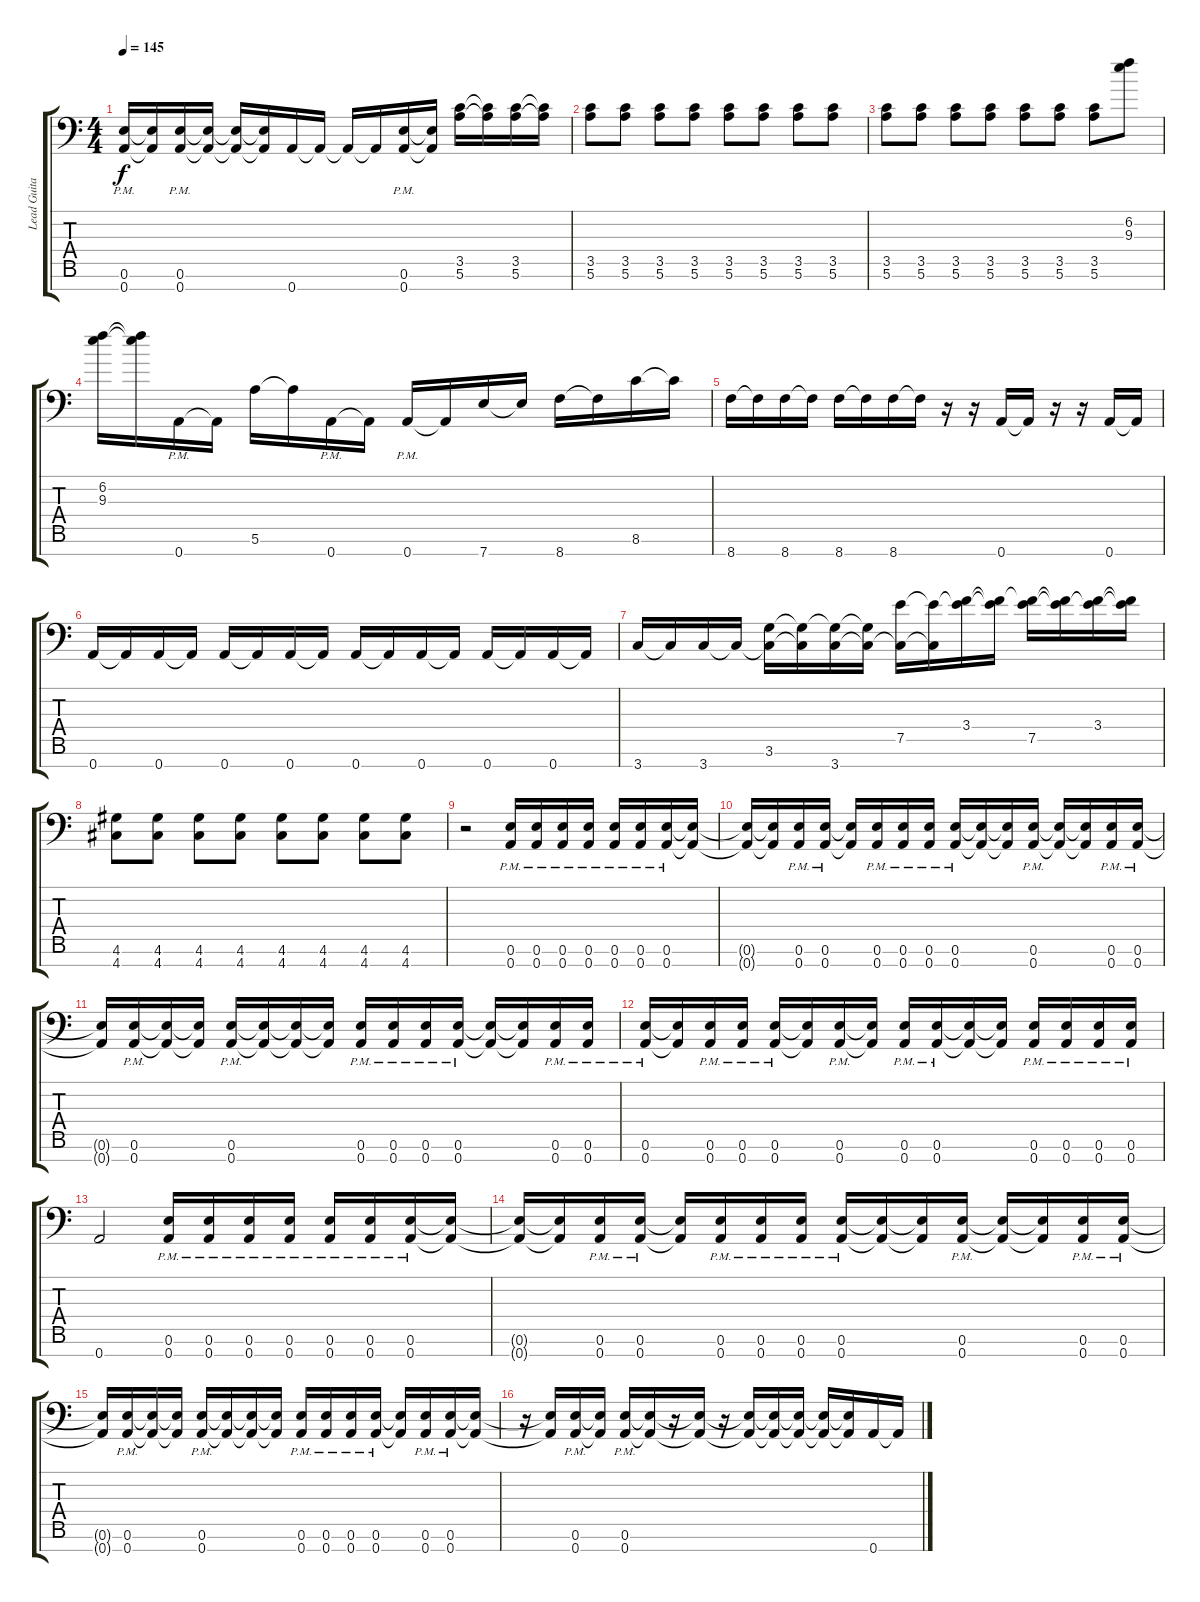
\track ("Lead Guitar" "Lead Guita") {instrument distortionguitar}
\staff {score tabs}
\tuning (E4 B3 G3 D3 A2 E2 A1) {hide}
\ts (4 4)
\tempo 145
\clef f4
\ks c
(0.6{pm} 0.7{pm}).16{dy f} (0.6{t} 0.7{t}).16 (0.6{pm} 0.7{pm}).16 (0.6{t} 0.7{t}).16 (0.6{t} 0.7{t}).16 (0.6{t} 0.7{t}).16 0.7.16 0.7{t}.16 0.7{t}.16 0.7{t}.16 (0.6{pm} 0.7{pm}).16 (0.6{t} 0.7{t}).16 (3.5 5.6).16 (3.5{t} 5.6{t}).16 (3.5 5.6).16 (3.5{t} 5.6{t}).16 |
(3.5 5.6).8 (3.5 5.6).8 (3.5 5.6).8 (3.5 5.6).8 (3.5 5.6).8 (3.5 5.6).8 (3.5 5.6).8 (3.5 5.6).8 |
(3.5 5.6).8 (3.5 5.6).8 (3.5 5.6).8 (3.5 5.6).8 (3.5 5.6).8 (3.5 5.6).8 (3.5 5.6).8 (6.2 9.3).8 |
(6.2 9.3).16 (6.2{t} 9.3{t}).16 0.7{pm}.16 0.7{t}.16 5.6.16 5.6{t}.16 0.7{pm}.16 0.7{t}.16 0.7{pm}.16 0.7{t}.16 7.7.16 7.7{t}.16 8.7.16 8.7{t}.16 8.6.16 8.6{t}.16 |
8.7.16 8.7{t}.16 8.7.16 8.7{t}.16 8.7.16 8.7{t}.16 8.7.16 8.7{t}.16 r.16 r.16 0.7.16 0.7{t}.16 r.16 r.16 0.7.16 0.7{t}.16 |
0.7.16 0.7{t}.16 0.7.16 0.7{t}.16 0.7.16 0.7{t}.16 0.7.16 0.7{t}.16 0.7.16 0.7{t}.16 0.7.16 0.7{t}.16 0.7.16 0.7{t}.16 0.7.16 0.7{t}.16 |
3.7.16 3.7{t}.16 3.7.16 3.7{t}.16 (3.6 3.7{t}).16 (3.6{t} 3.7{t}).16 (3.6{t} 3.7).16 (3.6{t} 3.7{t}).16 (7.5 3.7{t}).16 (7.5{t} 3.7{t}).16 (3.4 7.5{t}).16 (3.4{t} 7.5{t}).16 (3.4{t} 7.5).16 (3.4{t} 7.5{t}).16 (3.4 7.5{t}).16 (3.4{t} 7.5{t}).16 |
(4.6 4.7).8 (4.6 4.7).8 (4.6 4.7).8 (4.6 4.7).8 (4.6 4.7).8 (4.6 4.7).8 (4.6 4.7).8 (4.6 4.7).8 |
r.2 (0.6{pm} 0.7{pm}).16 (0.6{pm} 0.7{pm}).16 (0.6{pm} 0.7{pm}).16 (0.6{pm} 0.7{pm}).16 (0.6{pm} 0.7{pm}).16 (0.6{pm} 0.7{pm}).16 (0.6{pm} 0.7{pm}).16 (0.6{t} 0.7{t}).16 |
(0.6{t} 0.7{t}).16 (0.6{t} 0.7{t}).16 (0.6{pm} 0.7{pm}).16 (0.6{pm} 0.7{pm}).16 (0.6{t} 0.7{t}).16 (0.6{pm} 0.7{pm}).16 (0.6{pm} 0.7{pm}).16 (0.6{pm} 0.7{pm}).16 (0.6{pm} 0.7{pm}).16 (0.6{t} 0.7{t}).16 (0.6{t} 0.7{t}).16 (0.6{pm} 0.7{pm}).16 (0.6{t} 0.7{t}).16 (0.6{t} 0.7{t}).16 (0.6{pm} 0.7{pm}).16 (0.6{pm} 0.7{pm}).16 |
(0.6{t} 0.7{t}).16 (0.6{pm} 0.7{pm}).16 (0.6{t} 0.7{t}).16 (0.6{t} 0.7{t}).16 (0.6{pm} 0.7{pm}).16 (0.6{t} 0.7{t}).16 (0.6{t} 0.7{t}).16 (0.6{t} 0.7{t}).16 (0.6{pm} 0.7{pm}).16 (0.6{pm} 0.7{pm}).16 (0.6{pm} 0.7{pm}).16 (0.6{pm} 0.7{pm}).16 (0.6{t} 0.7{t}).16 (0.6{t} 0.7{t}).16 (0.6{pm} 0.7{pm}).16 (0.6{pm} 0.7{pm}).16 |
(0.6{pm} 0.7{pm}).16 (0.6{t} 0.7{t}).16 (0.6{pm} 0.7{pm}).16 (0.6{pm} 0.7{pm}).16 (0.6{pm} 0.7{pm}).16 (0.6{t} 0.7{t}).16 (0.6{pm} 0.7{pm}).16 (0.6{t} 0.7{t}).16 (0.6{pm} 0.7{pm}).16 (0.6{pm} 0.7{pm}).16 (0.6{t} 0.7{t}).16 (0.6{t} 0.7{t}).16 (0.6{pm} 0.7{pm}).16 (0.6{pm} 0.7{pm}).16 (0.6{pm} 0.7{pm}).16 (0.6{pm} 0.7{pm}).16 |
0.7.2 (0.6{pm} 0.7{pm}).16 (0.6{pm} 0.7{pm}).16 (0.6{pm} 0.7{pm}).16 (0.6{pm} 0.7{pm}).16 (0.6{pm} 0.7{pm}).16 (0.6{pm} 0.7{pm}).16 (0.6{pm} 0.7{pm}).16 (0.6{t} 0.7{t}).16 |
(0.6{t} 0.7{t}).16 (0.6{t} 0.7{t}).16 (0.6{pm} 0.7{pm}).16 (0.6{pm} 0.7{pm}).16 (0.6{t} 0.7{t}).16 (0.6{pm} 0.7{pm}).16 (0.6{pm} 0.7{pm}).16 (0.6{pm} 0.7{pm}).16 (0.6{pm} 0.7{pm}).16 (0.6{t} 0.7{t}).16 (0.6{t} 0.7{t}).16 (0.6{pm} 0.7{pm}).16 (0.6{t} 0.7{t}).16 (0.6{t} 0.7{t}).16 (0.6{pm} 0.7{pm}).16 (0.6{pm} 0.7{pm}).16 |
(0.6{t} 0.7{t}).16 (0.6{pm} 0.7{pm}).16 (0.6{t} 0.7{t}).16 (0.6{t} 0.7{t}).16 (0.6{pm} 0.7{pm}).16 (0.6{t} 0.7{t}).16 (0.6{t} 0.7{t}).16 (0.6{t} 0.7{t}).16 (0.6{pm} 0.7{pm}).16 (0.6{pm} 0.7{pm}).16 (0.6{pm} 0.7{pm}).16 (0.6{pm} 0.7{pm}).16 (0.6{t} 0.7{t}).16 (0.6{pm} 0.7{pm}).16 (0.6{pm} 0.7{pm}).16 (0.6{t} 0.7{t}).16 |
r.16 (0.6{t} 0.7{t}).16 (0.6{pm} 0.7{pm}).16 (0.6{t} 0.7{t}).16 (0.6{pm} 0.7{pm}).16 (0.6{t} 0.7{t}).16 r.16 (0.6{t} 0.7{t}).16 r.16 (0.6{t} 0.7{t}).16 (0.6{t} 0.7{t}).16 (0.6{t} 0.7{t}).16 (0.6{t} 0.7{t}).16 (0.6{t} 0.7{t}).16 0.7.16 0.7{t}.16
